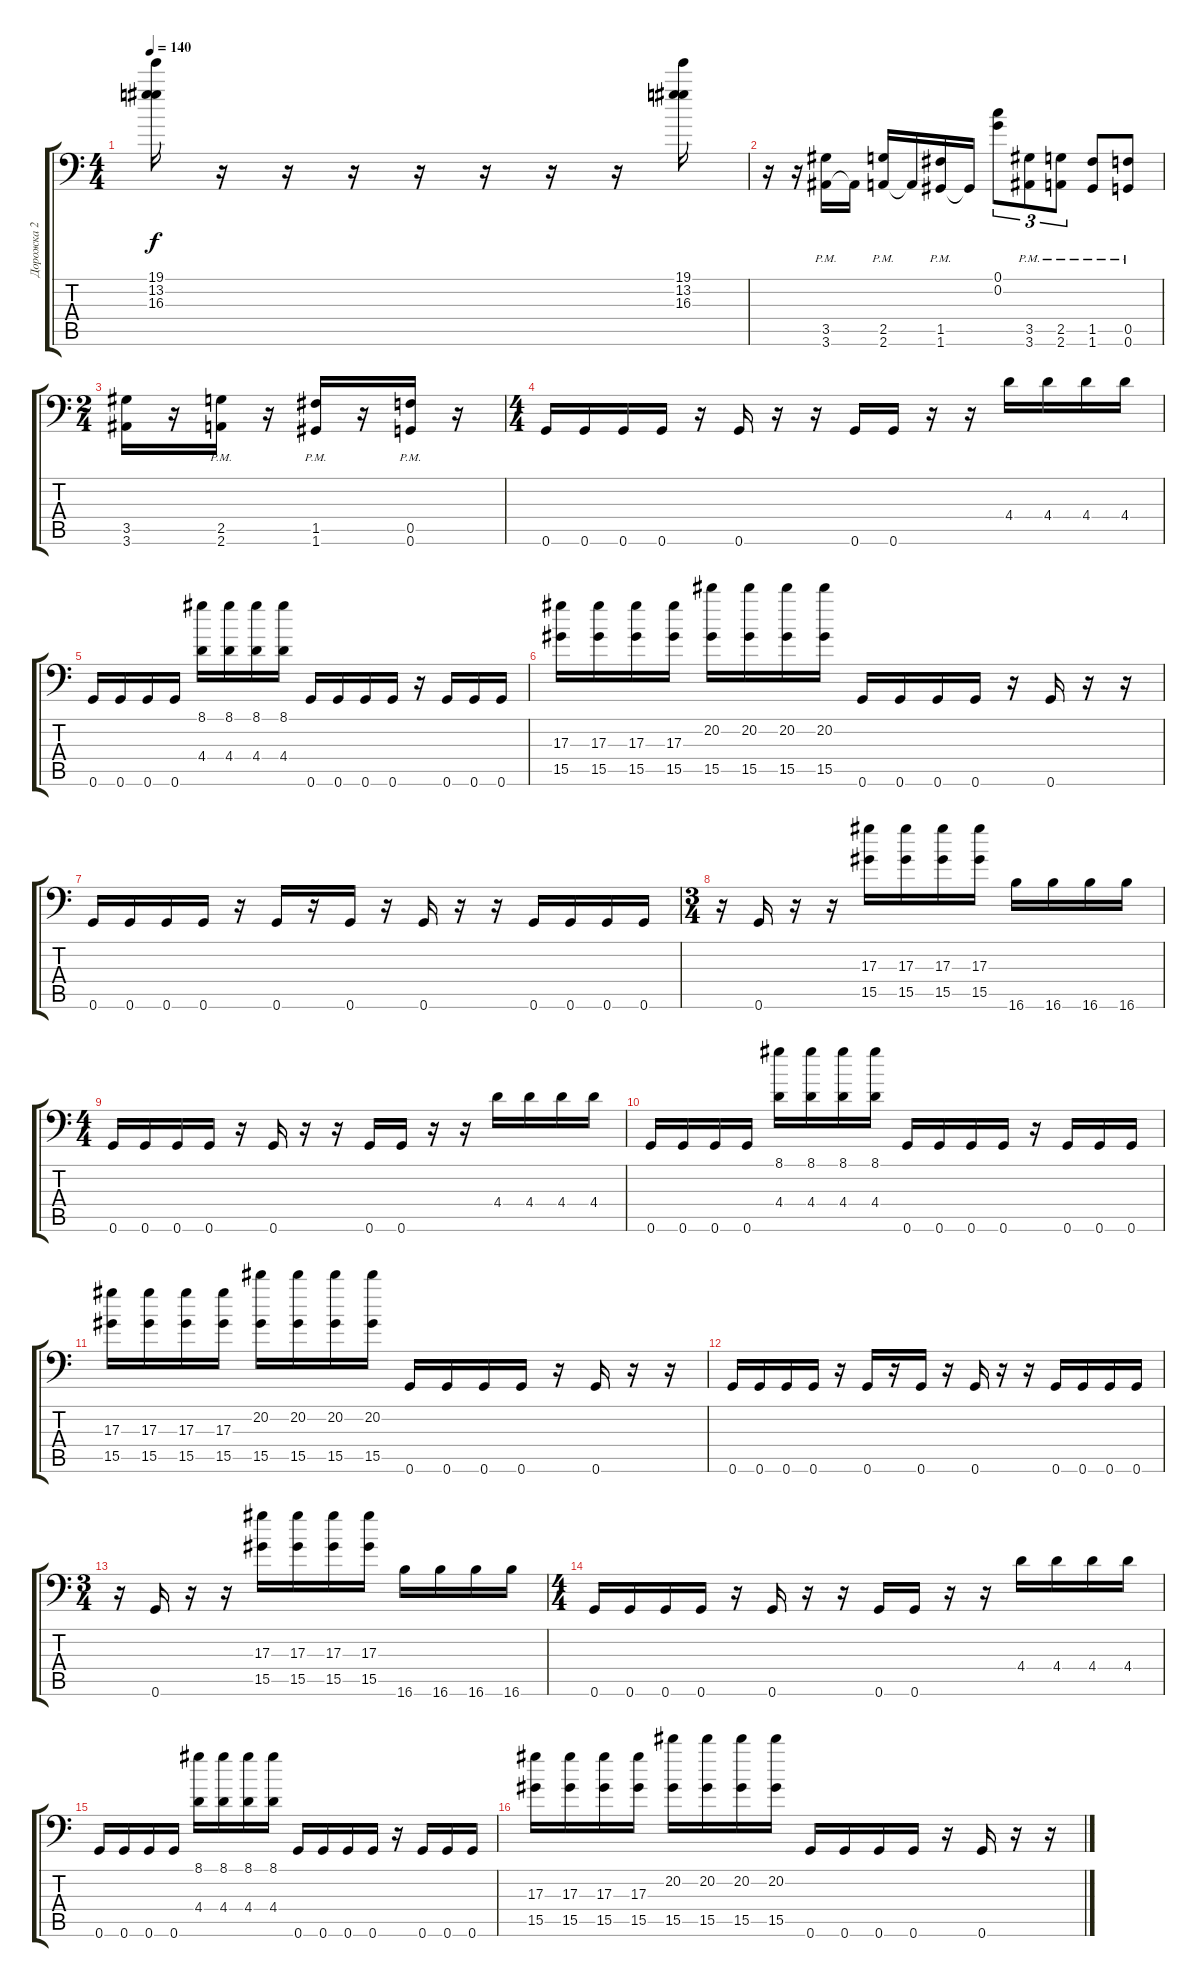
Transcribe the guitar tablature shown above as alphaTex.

\track ("Дорожка 2" "Дорожка 2") {instrument distortionguitar}
\staff {score tabs}
\tuning (C4 G3 Eb3 Bb2 F2 G1) {hide}
\ts (4 4)
\tempo 140
\clef f4
\ks c
(19.1 13.2 16.3).16{dy f} r.16 r.16 r.16 r.16 r.16 r.16 r.16 (19.1 13.2 16.3).16 |
r.16 r.16 (3.5 3.6{pm}).16 3.6{t}.16 (2.5 2.6{pm}).16 2.6{t}.16 (1.5 1.6{pm}).16 1.6{t}.16 (0.1 0.2).8{tu (3 2)} (3.5 3.6{pm}).8{tu (3 2)} (2.5 2.6{pm}).8{tu (3 2)} (1.5 1.6{pm}).8 (0.5 0.6{pm}).8 |
\ts (2 4)
(3.5 3.6).16 r.16 (2.5{pm} 2.6{pm}).16 r.16 (1.5{pm} 1.6{pm}).16 r.16 (0.5{pm} 0.6{pm}).16 r.16 |
\ts (4 4)
0.6.16 0.6.16 0.6.16 0.6.16 r.16 0.6.16 r.16 r.16 0.6.16 0.6.16 r.16 r.16 4.4.16 4.4.16 4.4.16 4.4.16 |
0.6.16 0.6.16 0.6.16 0.6.16 (8.1 4.4).16 (8.1 4.4).16 (8.1 4.4).16 (8.1 4.4).16 0.6.16 0.6.16 0.6.16 0.6.16 r.16 0.6.16 0.6.16 0.6.16 |
(17.3 15.5).16 (17.3 15.5).16 (17.3 15.5).16 (17.3 15.5).16 (20.2 15.5).16 (20.2 15.5).16 (20.2 15.5).16 (20.2 15.5).16 0.6.16 0.6.16 0.6.16 0.6.16 r.16 0.6.16 r.16 r.16 |
0.6.16 0.6.16 0.6.16 0.6.16 r.16 0.6.16 r.16 0.6.16 r.16 0.6.16 r.16 r.16 0.6.16 0.6.16 0.6.16 0.6.16 |
\ts (3 4)
r.16 0.6.16 r.16 r.16 (17.3 15.5).16 (17.3 15.5).16 (17.3 15.5).16 (17.3 15.5).16 16.6.16 16.6.16 16.6.16 16.6.16 |
\ts (4 4)
0.6.16 0.6.16 0.6.16 0.6.16 r.16 0.6.16 r.16 r.16 0.6.16 0.6.16 r.16 r.16 4.4.16 4.4.16 4.4.16 4.4.16 |
0.6.16 0.6.16 0.6.16 0.6.16 (8.1 4.4).16 (8.1 4.4).16 (8.1 4.4).16 (8.1 4.4).16 0.6.16 0.6.16 0.6.16 0.6.16 r.16 0.6.16 0.6.16 0.6.16 |
(17.3 15.5).16 (17.3 15.5).16 (17.3 15.5).16 (17.3 15.5).16 (20.2 15.5).16 (20.2 15.5).16 (20.2 15.5).16 (20.2 15.5).16 0.6.16 0.6.16 0.6.16 0.6.16 r.16 0.6.16 r.16 r.16 |
0.6.16 0.6.16 0.6.16 0.6.16 r.16 0.6.16 r.16 0.6.16 r.16 0.6.16 r.16 r.16 0.6.16 0.6.16 0.6.16 0.6.16 |
\ts (3 4)
r.16 0.6.16 r.16 r.16 (17.3 15.5).16 (17.3 15.5).16 (17.3 15.5).16 (17.3 15.5).16 16.6.16 16.6.16 16.6.16 16.6.16 |
\ts (4 4)
0.6.16 0.6.16 0.6.16 0.6.16 r.16 0.6.16 r.16 r.16 0.6.16 0.6.16 r.16 r.16 4.4.16 4.4.16 4.4.16 4.4.16 |
0.6.16 0.6.16 0.6.16 0.6.16 (8.1 4.4).16 (8.1 4.4).16 (8.1 4.4).16 (8.1 4.4).16 0.6.16 0.6.16 0.6.16 0.6.16 r.16 0.6.16 0.6.16 0.6.16 |
(17.3 15.5).16 (17.3 15.5).16 (17.3 15.5).16 (17.3 15.5).16 (20.2 15.5).16 (20.2 15.5).16 (20.2 15.5).16 (20.2 15.5).16 0.6.16 0.6.16 0.6.16 0.6.16 r.16 0.6.16 r.16 r.16
